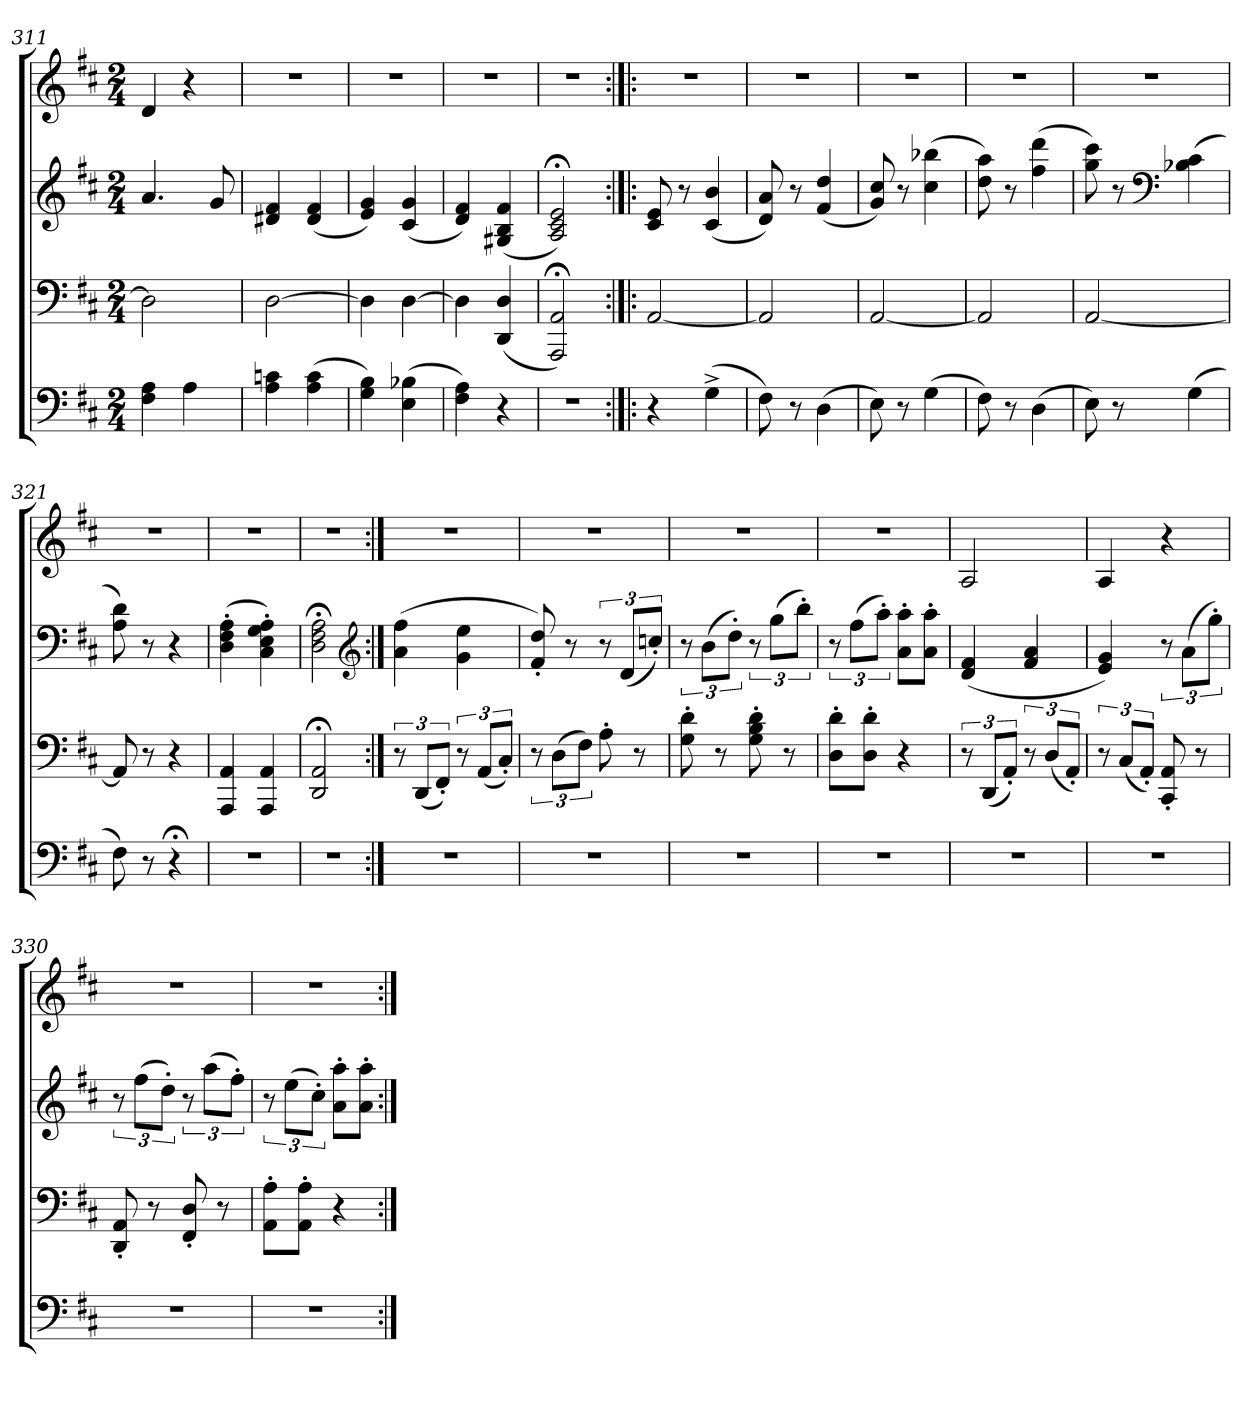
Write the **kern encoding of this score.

**kern	**kern	**kern	**kern
*part4	*part3	*part2	*part1
*staff4	*staff3	*staff2	*staff1
*clefF4	*clefF4	*clefG2	*clefG2
*k[f#c#]	*k[f#c#]	*k[f#c#]	*k[f#c#]
*M2/4	*M2/4	*M2/4	*M2/4
=311	=311	=311	=311
4F# 4A	2D]	4.a	4d
4A	.	.	4r
.	.	8g	.
=312	=312	=312	=312
4A 4cn	[2D	4d#X 4f#	2r
(4A 4c	.	(4d# 4f#	.
=313	=313	=313	=313
4G 4B)	4D]	4e 4g)	2r
(4E 4B-X	[4D	(4c# 4g	.
=314	=314	=314	=314
4F# 4A)	4D]	4d 4f#)	2r
4r	(4DD 4D	(4G#X 4B 4f#	.
=315	=315	=315	=315
2r	2AAA;< 2AA;<)	2A;< 2c#;< 2e;<)	2r
=316:|!|:	=316:|!|:	=316:|!|:	=316:|!|:
4r	[2AA	8c# 8e	2r
.	.	8r	.
(4G^	.	(4c# 4b	.
=317	=317	=317	=317
8F#)	2AA]	8d 8a)	2r
8r	.	8r	.
(4D	.	(4f# 4dd	.
=318	=318	=318	=318
8E)	[2AA	8g 8cc#)	2r
8r	.	8r	.
(4G	.	(4cc# 4bb-X	.
=319	=319	=319	=319
8F#)	2AA]	8dd 8aa)	2r
8r	.	8r	.
(4D	.	(4ff# 4ddd	.
=320	=320	=320	=320
8E)	[2AA	8gg 8ccc#)	2r
8r	.	8r	.
*	*	*clefF4	*
(4G	.	(4B-X 4c#	.
=321	=321	=321	=321
8F#)	8AA]	8A 8d)	2r
8r	8r	8r	.
4r;<	4r	4r	.
=322	=322	=322	=322
2r	4AAA 4AA	(4D' 4F#' 4A'	2r
.	4AAA 4AA	4C#' 4E' 4G' 4A')	.
=323	=323	=323	=323
2r	2DD;< 2AA;<	2D;< 2F#;< 2A;<	2r
*	*	*clefG2	*
=324:|!	=324:|!	=324:|!	=324:|!
2r	12r	(4a 4ff#	2r
.	(12DDL	.	.
.	12FF#'J)	.	.
.	12r	4g 4ee	.
.	(12AAL	.	.
.	12C#'J)	.	.
=325	=325	=325	=325
2r	12r	8f#' 8dd')	2r
.	(12DL	.	.
.	.	8r	.
.	12F#J)	.	.
.	8A'	12r	.
.	.	(12dL	.
.	8r	.	.
.	.	12ccn'J)	.
=326	=326	=326	=326
2r	8G' 8d'	12r	2r
.	.	(12bL	.
.	8r	.	.
.	.	12dd'J)	.
.	8G' 8B' 8d'	12r	.
.	.	(12ggL	.
.	8r	.	.
.	.	12bb'J)	.
=327	=327	=327	=327
2r	8D' 8d'L	12r	2r
.	.	(12ff#L	.
.	8D' 8d'J	.	.
.	.	12aa'J)	.
.	4r	8a' 8aa'L	.
.	.	8a' 8aa'J	.
=328	=328	=328	=328
2r	12r	(4d 4f#	2A
.	(12DDL	.	.
.	12AA'J)	.	.
.	12r	4f# 4a	.
.	(12DL	.	.
.	12AA'J)	.	.
=329	=329	=329	=329
2r	12r	4e 4g)	4A
.	(12C#L	.	.
.	12AA'J)	.	.
.	8CC#' 8AA'	12r	4r
.	.	(12aL	.
.	8r	.	.
.	.	12gg'J)	.
=330	=330	=330	=330
2r	8DD' 8AA'	12r	2r
.	.	(12ff#L	.
.	8r	.	.
.	.	12dd'J)	.
.	8FF#' 8D'	12r	.
.	.	(12aaL	.
.	8r	.	.
.	.	12ff#'J)	.
=331	=331	=331	=331
2r	8AA' 8A'L	12r	2r
.	.	(12eeL	.
.	8AA' 8A'J	.	.
.	.	12cc#'J)	.
.	4r	8a' 8aa'L	.
.	.	8a' 8aa'J	.
=:|!	=:|!	=:|!	=:|!
*-	*-	*-	*-
